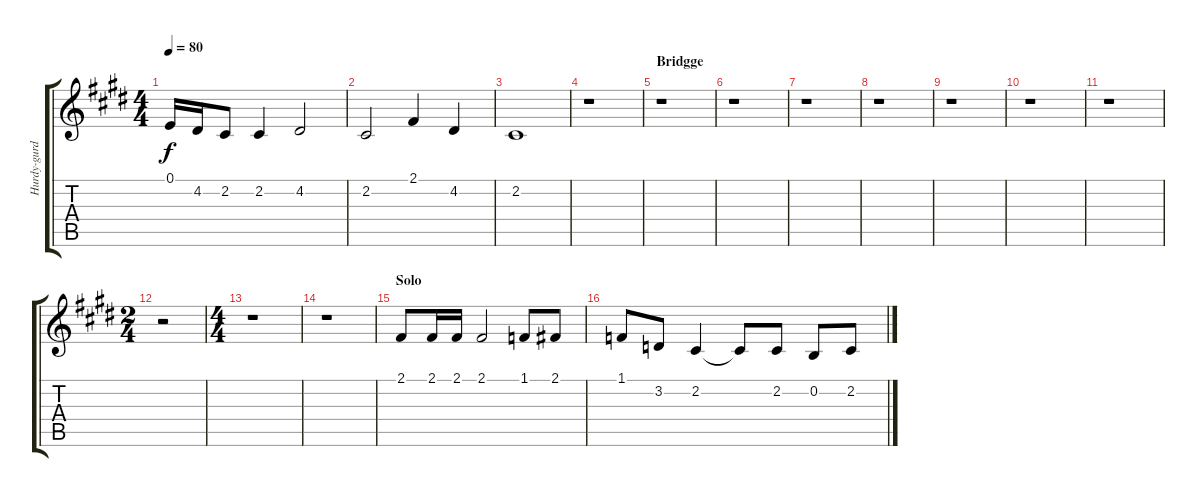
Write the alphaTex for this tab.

\track ("Hurdy-gurdy" "Hurdy-gurd") {instrument oboe}
\staff {score tabs}
\tuning (E4 B3 G3 D3 A2 E2) {hide}
\ts (4 4)
\tempo 80
\clef g2
\ks c#minor
0.1.16{dy f} 4.2.16 2.2.8 2.2.4 4.2.2 |
2.2.2 2.1.4 4.2.4 |
2.2.1 |
r.1 |
\section ("" "Bridgge")
r.1 |
r.1 |
r.1 |
r.1 |
r.1 |
r.1 |
r.1 |
\ts (2 4)
r.2 |
\ts (4 4)
r.1 |
r.1 |
\section ("" "Solo")
2.1.8 2.1.16 2.1.16 2.1.2 1.1.8 2.1.8 |
1.1.8 3.2.8 2.2.4 2.2{t}.8 2.2.8 0.2.8 2.2.8
